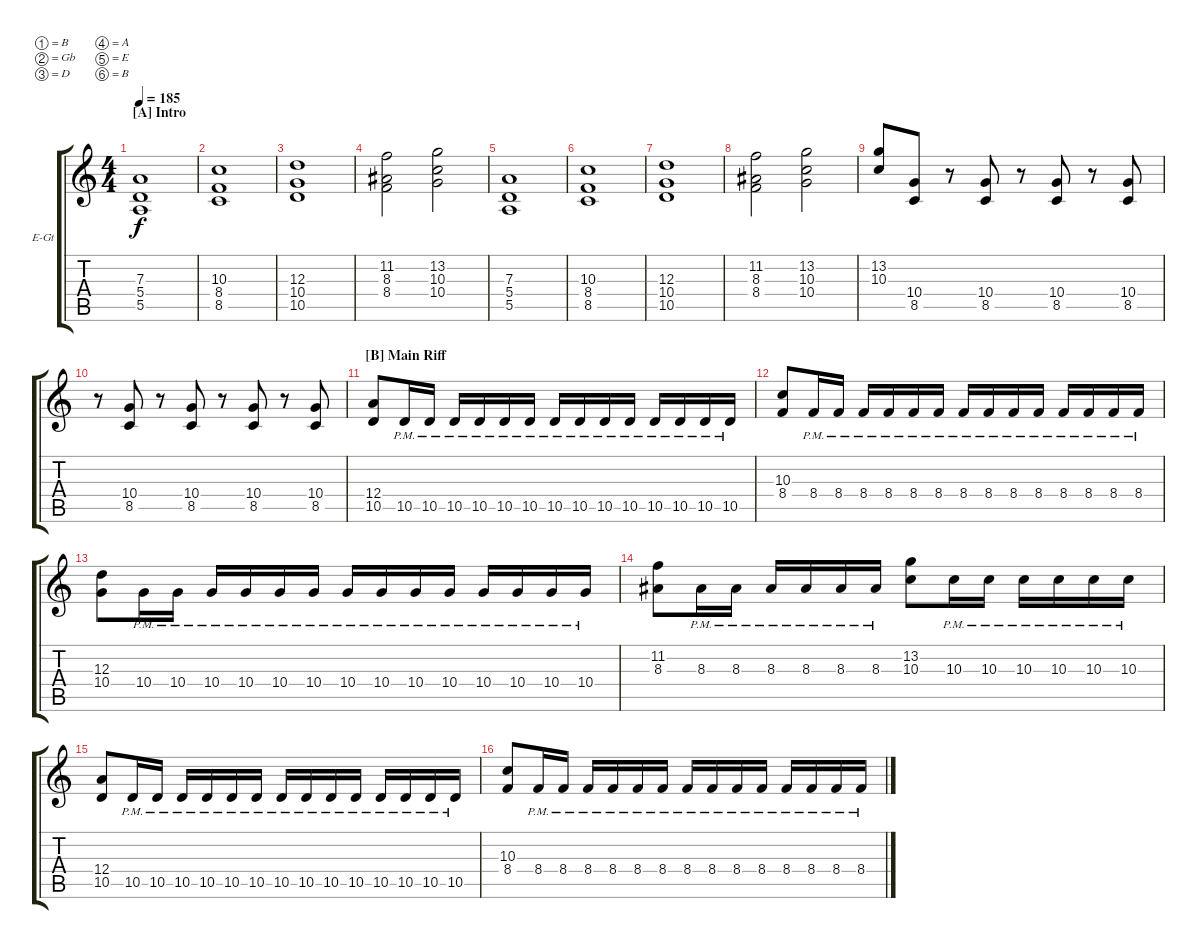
\defaultSystemsLayout 4
\bracketExtendMode groupsimilarinstruments
\firstSystemTrackNameOrientation horizontal
\otherSystemsTrackNameOrientation horizontal
\track ("B Guitar Right" "E-Gt") {instrument overdrivenguitar}
\staff {score tabs}
\tuning (B3 Gb3 D3 A2 E2 B1)
\ts (4 4)
\section ("A" "Intro")
\tempo 185
\clef g2
\scale
0.485477
\ks c
(5.4 7.3 5.5).1{dy f instrument overdrivenguitar} |
\scale
0.257261 (8.4 10.3 8.5).1 |
\scale
0.257261 (10.4 12.3 10.5).1 |
\scale
0.333333 (8.3 11.2 8.4).2 (10.3 13.2 10.4).2 |
\scale
0.333333 (5.4 7.3 5.5).1 |
\scale
0.333333 (8.4 10.3 8.5).1 |
\scale
0.333333 (10.4 12.3 10.5).1 |
\scale
0.333333 (8.3 11.2 8.4).2 (10.3 13.2 10.4).2 |
\scale
0.333333 (10.3 13.2).8 (10.4 8.5).8 r.8 (10.4 8.5).8 r.8 (10.4 8.5).8 r.8 (10.4 8.5).8 |
\scale
0.333333 r.8 (10.4 8.5).8 r.8 (10.4 8.5).8 r.8 (10.4 8.5).8 r.8 (10.4 8.5).8 |
\section ("B" "Main Riff")
\scale
0.333333 (10.5 12.4).8 10.5{pm}.16 10.5{pm}.16 10.5{pm}.16 10.5{pm}.16 10.5{pm}.16 10.5{pm}.16 10.5{pm}.16 10.5{pm}.16 10.5{pm}.16 10.5{pm}.16 10.5{pm}.16 10.5{pm}.16 10.5{pm}.16 10.5{pm}.16 |
\scale
0.333333 (8.4 10.3).8 8.4{pm}.16 8.4{pm}.16 8.4{pm}.16 8.4{pm}.16 8.4{pm}.16 8.4{pm}.16 8.4{pm}.16 8.4{pm}.16 8.4{pm}.16 8.4{pm}.16 8.4{pm}.16 8.4{pm}.16 8.4{pm}.16 8.4{pm}.16 |
\scale
0.333333 (10.4 12.3).8 10.4{pm}.16 10.4{pm}.16 10.4{pm}.16 10.4{pm}.16 10.4{pm}.16 10.4{pm}.16 10.4{pm}.16 10.4{pm}.16 10.4{pm}.16 10.4{pm}.16 10.4{pm}.16 10.4{pm}.16 10.4{pm}.16 10.4{pm}.16 |
\scale
0.333333 (8.3 11.2).8 8.3{pm}.16 8.3{pm}.16 8.3{pm}.16 8.3{pm}.16 8.3{pm}.16 8.3{pm}.16 (13.2 10.3).8 10.3{pm}.16 10.3{pm}.16 10.3{pm}.16 10.3{pm}.16 10.3{pm}.16 10.3{pm}.16 |
\scale
0.333333 (10.5 12.4).8 10.5{pm}.16 10.5{pm}.16 10.5{pm}.16 10.5{pm}.16 10.5{pm}.16 10.5{pm}.16 10.5{pm}.16 10.5{pm}.16 10.5{pm}.16 10.5{pm}.16 10.5{pm}.16 10.5{pm}.16 10.5{pm}.16 10.5{pm}.16 |
\scale
0.333333 (8.4 10.3).8 8.4{pm}.16 8.4{pm}.16 8.4{pm}.16 8.4{pm}.16 8.4{pm}.16 8.4{pm}.16 8.4{pm}.16 8.4{pm}.16 8.4{pm}.16 8.4{pm}.16 8.4{pm}.16 8.4{pm}.16 8.4{pm}.16 8.4{pm}.16
